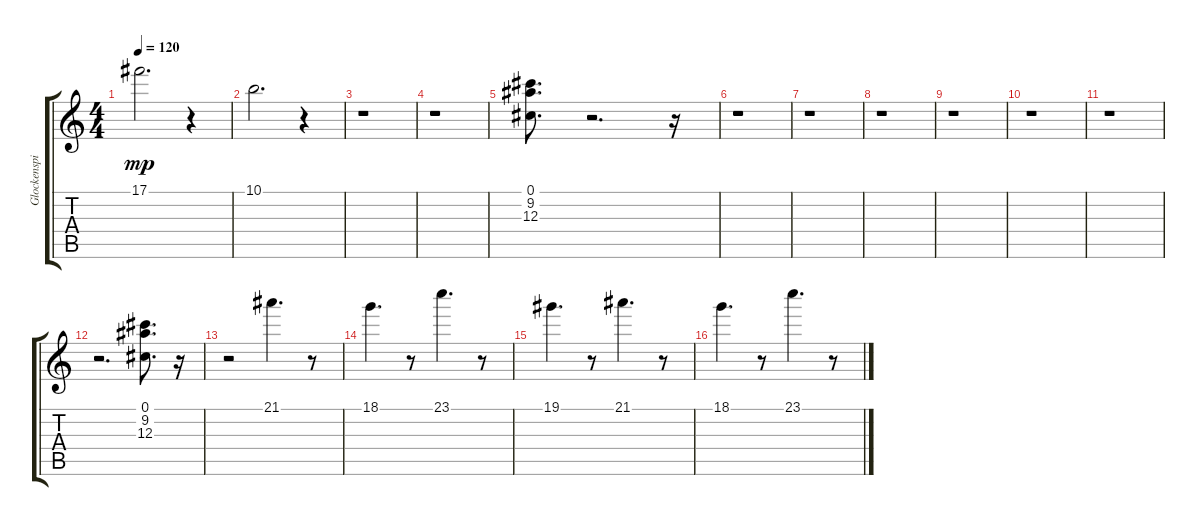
\track ("Glockenspiel" "Glockenspi") {instrument glockenspiel}
\staff {score tabs}
\tuning (Db5 Db5 Db5 Db5 Db5 Db5) {hide}
\ts (4 4)
\tempo 120
\clef g2
\ks c
17.1.2{d dy mp} r.4 |
10.1.2{d} r.4 |
r.1 |
r.1 |
(0.1 9.2 12.3).8{d} r.2{d} r.16 |
r.1 |
r.1 |
r.1 |
r.1 |
r.1 |
r.1 |
r.2{d} (0.1 9.2 12.3).8{d} r.16 |
r.2 21.1.4{d} r.8 |
18.1.4{d} r.8 23.1.4{d} r.8 |
19.1.4{d} r.8 21.1.4{d} r.8 |
18.1.4{d} r.8 23.1.4{d} r.8
